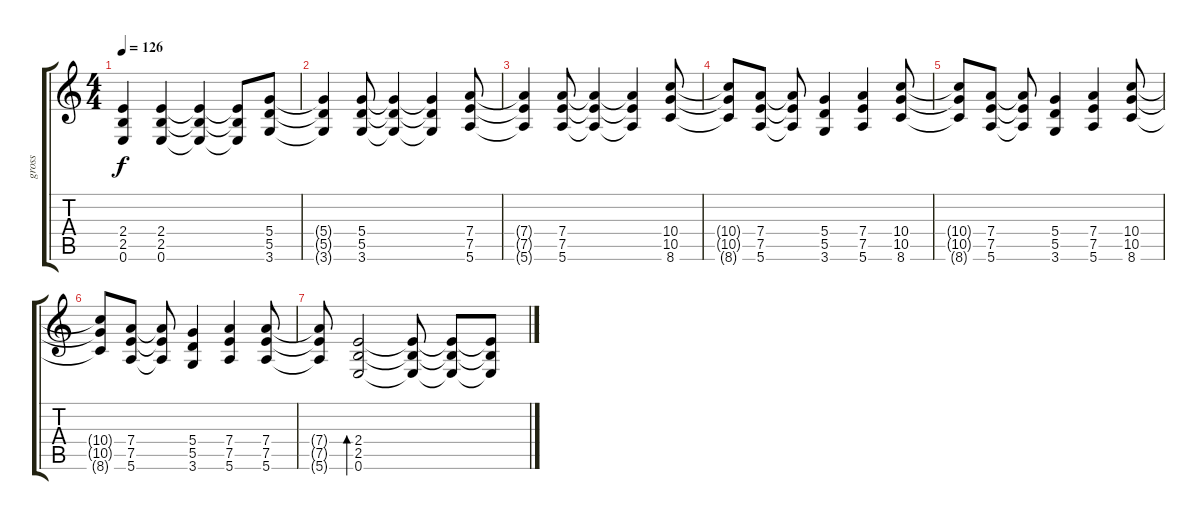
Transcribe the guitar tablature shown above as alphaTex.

\track ("gross" "gross") {instrument overdrivenguitar}
\staff {score tabs}
\tuning (E4 B3 G3 D3 A2 E2) {hide}
\ts (4 4)
\tempo 126
\clef g2
\ks c
(2.4 2.5 0.6).4{dy f} (2.4 2.5 0.6).4 (2.4{t} 2.5{t} 0.6{t}).4 (2.4{t} 2.5{t} 0.6{t}).8 (5.4 5.5 3.6).8 |
(5.4{t} 5.5{t} 3.6{t}).4 (5.4 5.5 3.6).8 (5.4{t} 5.5{t} 3.6{t}).4 (5.4{t} 5.5{t} 3.6{t}).4 (7.4 7.5 5.6).8 |
(7.4{t} 7.5{t} 5.6{t}).4 (7.4 7.5 5.6).8 (7.4{t} 7.5{t} 5.6{t}).4 (7.4{t} 7.5{t} 5.6{t}).4 (10.4 10.5 8.6).8 |
(10.4{t} 10.5{t} 8.6{t}).8 (7.4 7.5 5.6).8 (7.4{t} 7.5{t} 5.6{t}).8 (5.4 5.5 3.6).4 (7.4 7.5 5.6).4 (10.4 10.5 8.6).8 |
(10.4{t} 10.5{t} 8.6{t}).8 (7.4 7.5 5.6).8 (7.4{t} 7.5{t} 5.6{t}).8 (5.4 5.5 3.6).4 (7.4 7.5 5.6).4 (10.4 10.5 8.6).8 |
(10.4{t} 10.5{t} 8.6{t}).8 (7.4 7.5 5.6).8 (7.4{t} 7.5{t} 5.6{t}).8 (5.4 5.5 3.6).4 (7.4 7.5 5.6).4 (7.4 7.5 5.6).8 |
(7.4{t} 7.5{t} 5.6{t}).8 (2.4 2.5 0.6).2{bd 60} (2.4{t} 2.5{t} 0.6{t}).8 (2.4{t} 2.5{t} 0.6{t}).8 (2.4{t} 2.5{t} 0.6{t}).8
